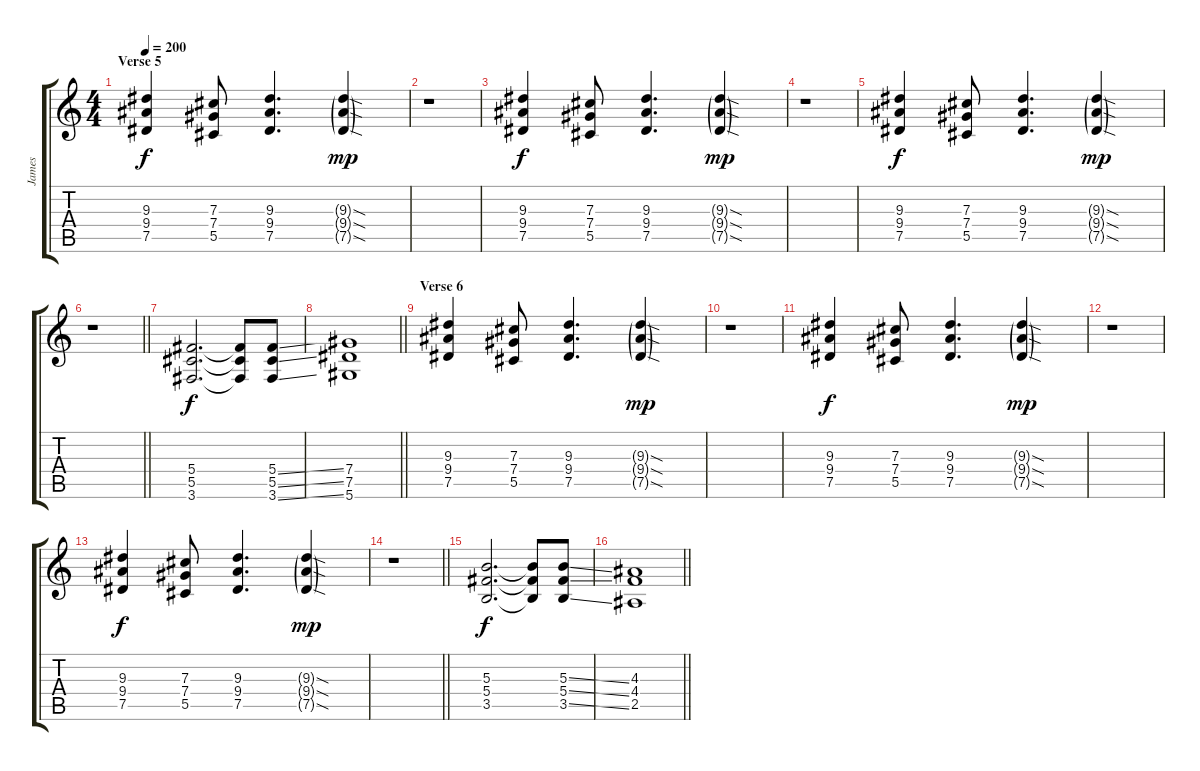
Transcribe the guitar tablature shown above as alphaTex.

\track ("James" "James") {instrument distortionguitar}
\staff {score tabs}
\tuning (Eb4 Bb3 Gb3 Db3 Ab2 Eb2) {hide}
\ts (4 4)
\section ("" "Verse 5")
\tempo 200
\clef g2
\ks c
(9.3 9.4 7.5).4{dy f} (7.3 7.4 5.5).8 (9.3 9.4 7.5).4{d} (9.3{sod g} 9.4{sod g} 7.5{sod g}).4{dy mp} |
r.1 |
(9.3 9.4 7.5).4{dy f} (7.3 7.4 5.5).8 (9.3 9.4 7.5).4{d} (9.3{sod g} 9.4{sod g} 7.5{sod g}).4{dy mp} |
r.1 |
(9.3 9.4 7.5).4{dy f} (7.3 7.4 5.5).8 (9.3 9.4 7.5).4{d} (9.3{sod g} 9.4{sod g} 7.5{sod g}).4{dy mp} |
\barLineRight lightlight
r.1 |
(5.4 5.5 3.6).2{d dy f} (5.4{t} 5.5{t} 3.6{t}).8 (5.4{ss} 5.5{ss} 3.6{ss}).8 |
\barLineRight lightlight
(7.4 7.5 5.6).1 |
\section ("" "Verse 6")
(9.3 9.4 7.5).4 (7.3 7.4 5.5).8 (9.3 9.4 7.5).4{d} (9.3{sod g} 9.4{sod g} 7.5{sod g}).4{dy mp} |
r.1 |
(9.3 9.4 7.5).4{dy f} (7.3 7.4 5.5).8 (9.3 9.4 7.5).4{d} (9.3{sod g} 9.4{sod g} 7.5{sod g}).4{dy mp} |
r.1 |
(9.3 9.4 7.5).4{dy f} (7.3 7.4 5.5).8 (9.3 9.4 7.5).4{d} (9.3{sod g} 9.4{sod g} 7.5{sod g}).4{dy mp} |
\barLineRight lightlight
r.1 |
(5.3 5.4 3.5).2{d dy f} (5.3{t} 5.4{t} 3.5{t}).8 (5.3{ss} 5.4{ss} 3.5{ss}).8 |
\barLineRight lightlight
(4.3 4.4 2.5).1
